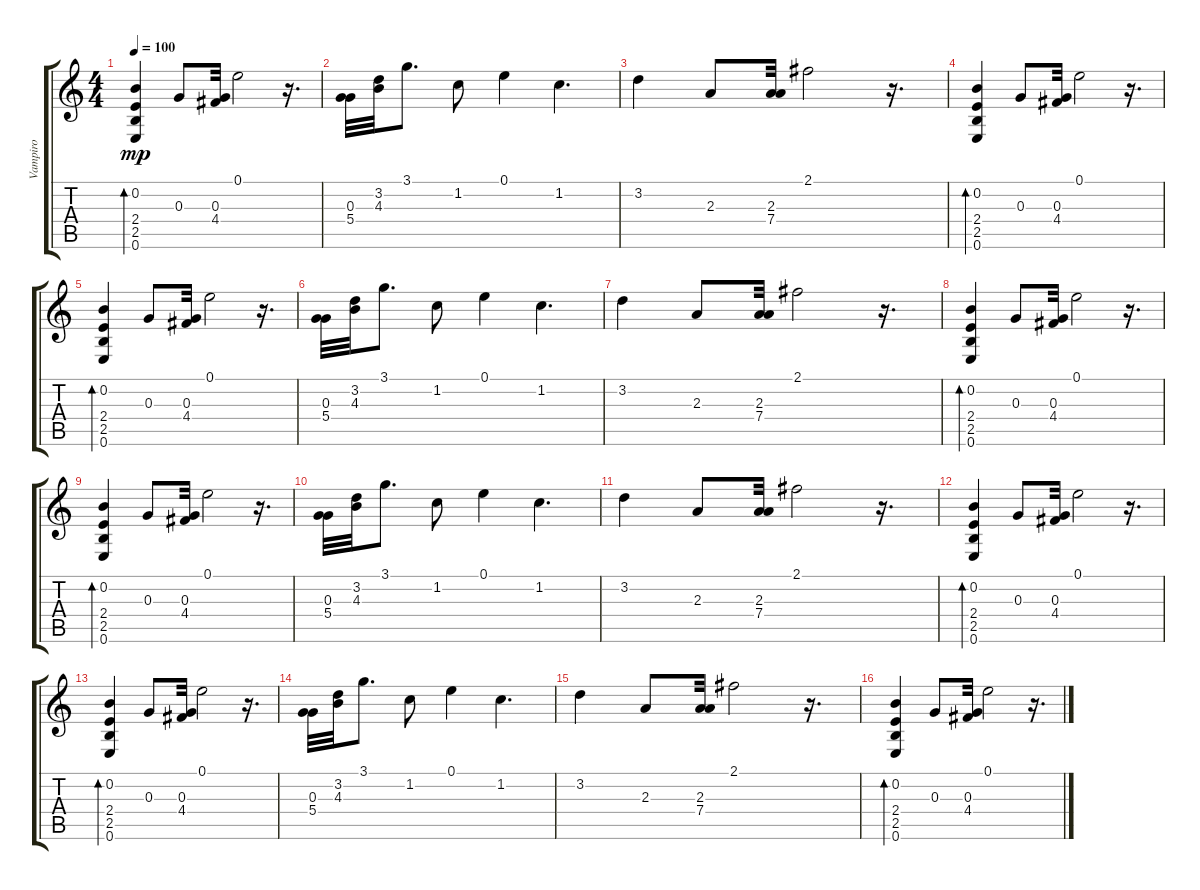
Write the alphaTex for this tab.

\track ("Vampiro" "Vampiro") {instrument overdrivenguitar}
\staff {score tabs}
\tuning (E4 B3 G3 D3 A2 E2) {hide}
\ts (4 4)
\tempo 100
\clef g2
\ks c
(0.2 2.4 2.5 0.6).4{bd 30 dy mp} 0.3.8 (0.3 4.4).32 0.1.2 r.16{d} |
(0.3 5.4).32 (3.2 4.3).32 3.1.8{d} 1.2.8 0.1.4 1.2.4{d} |
3.2.4 2.3.8 (2.3 7.4).32 2.1.2 r.16{d} |
(0.2 2.4 2.5 0.6).4{bd 30} 0.3.8 (0.3 4.4).32 0.1.2 r.16{d} |
(0.2 2.4 2.5 0.6).4{bd 30} 0.3.8 (0.3 4.4).32 0.1.2 r.16{d} |
(0.3 5.4).32 (3.2 4.3).32 3.1.8{d} 1.2.8 0.1.4 1.2.4{d} |
3.2.4 2.3.8 (2.3 7.4).32 2.1.2 r.16{d} |
(0.2 2.4 2.5 0.6).4{bd 30} 0.3.8 (0.3 4.4).32 0.1.2 r.16{d} |
(0.2 2.4 2.5 0.6).4{bd 30} 0.3.8 (0.3 4.4).32 0.1.2 r.16{d} |
(0.3 5.4).32 (3.2 4.3).32 3.1.8{d} 1.2.8 0.1.4 1.2.4{d} |
3.2.4 2.3.8 (2.3 7.4).32 2.1.2 r.16{d} |
(0.2 2.4 2.5 0.6).4{bd 30} 0.3.8 (0.3 4.4).32 0.1.2 r.16{d} |
(0.2 2.4 2.5 0.6).4{bd 30} 0.3.8 (0.3 4.4).32 0.1.2 r.16{d} |
(0.3 5.4).32 (3.2 4.3).32 3.1.8{d} 1.2.8 0.1.4 1.2.4{d} |
3.2.4 2.3.8 (2.3 7.4).32 2.1.2 r.16{d} |
(0.2 2.4 2.5 0.6).4{bd 30} 0.3.8 (0.3 4.4).32 0.1.2 r.16{d}
